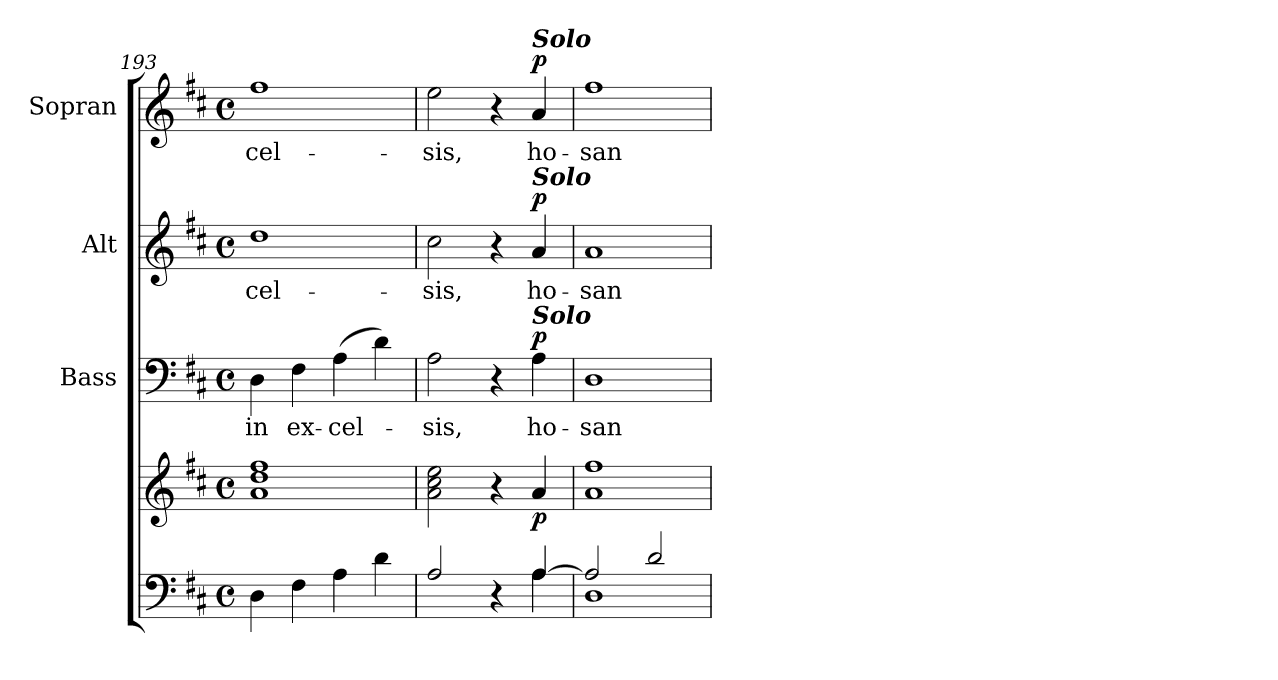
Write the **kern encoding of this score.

**kern	**kern	**dynam	**kern	**text	**dynam	**kern	**text	**dynam	**kern	**text	**dynam
*part4	*part4	*part4	*part3	*part3	*part3	*part2	*part2	*part2	*part1	*part1	*part1
*staff5	*staff4	*staff4/5	*staff3	*staff3	*staff3	*staff2	*staff2	*staff2	*staff1	*staff1	*staff1
*	*	*	*I"Bass	*	*	*I"Alt	*	*	*I"Sopran	*	*
*	*	*	*I'B.	*	*	*I'A.	*	*	*I'S.	*	*
*clefF4	*clefG2	*	*clefF4	*	*	*clefG2	*	*	*clefG2	*	*
*k[f#c#]	*k[f#c#]	*	*k[f#c#]	*	*	*k[f#c#]	*	*	*k[f#c#]	*	*
*D:	*D:	*	*D:	*	*	*D:	*	*	*D:	*	*
*M4/4	*M4/4	*	*M4/4	*	*	*M4/4	*	*	*M4/4	*	*
*met(c)	*met(c)	*	*met(c)	*	*	*met(c)	*	*	*met(c)	*	*
=193	=193	=193	=193	=193	=193	=193	=193	=193	=193	=193	=193
!	!	!	!	!LO:LY:b	!	!	!LO:LY:b	!	!	!LO:LY:b	!
4D\	1a 1dd 1ff#	.	4D\	in	.	1dd	-cel-	.	1ff#	-cel-	.
!	!	!	!	!LO:LY:b	!	!	!	!	!	!	!
4F#\	.	.	4F#\	ex-	.	.	.	.	.	.	.
!	!	!	!	!LO:LY:b	!	!	!	!	!	!	!
4A\	.	.	(>4A\	-cel-	.	.	.	.	.	.	.
4d\	.	.	4d\)	.	.	.	.	.	.	.	.
=194	=194	=194	=194	=194	=194	=194	=194	=194	=194	=194	=194
*^	*	*	*	*	*	*	*	*	*	*	*
!	!	!	!	!	!LO:LY:b	!	!	!LO:LY:b	!	!	!LO:LY:b	!
2A/	2.ryy	2a\ 2cc#\ 2ee\	.	2A\	-sis,	.	2cc#\	-sis,	.	2ee\	-sis,	.
4r	.	4r	.	4r	.	.	4r	.	.	4r	.	.
!	!	!	!	!	!	!	!	!	!	!LO:TX:a:Bi:t=Solo	!	!
!	!	!	!	!	!	!	!LO:TX:a:Bi:t=Solo	!	!	!	!	!
!	!	!	!	!LO:TX:a:Bi:t=Solo	!	!	!	!	!	!	!	!
!	!	!	!LO:DY:b	!	!LO:LY:b	!LO:DY:a	!	!LO:LY:b	!LO:DY:a	!	!LO:LY:b	!LO:DY:a
[>4A/	4A\	4a/	p	4A\	ho-	p	4a/	ho-	p	4a/	ho-	p
!!LO:PB:g=z
=195	=195	=195	=195	=195	=195	=195	=195	=195	=195	=195	=195	=195
!	!	!	!	!	!LO:LY:b	!	!	!LO:LY:b	!	!	!LO:LY:b	!
2A/]	1D	1a 1ff#	.	1D	-san-	.	1a	-san-	.	1ff#	-san-	.
2d/	.	.	.	.	.	.	.	.	.	.	.	.
*v	*v	*	*	*	*	*	*	*	*	*	*	*
=	=	=	=	=	=	=	=	=	=	=	=
*-	*-	*-	*-	*-	*-	*-	*-	*-	*-	*-	*-
